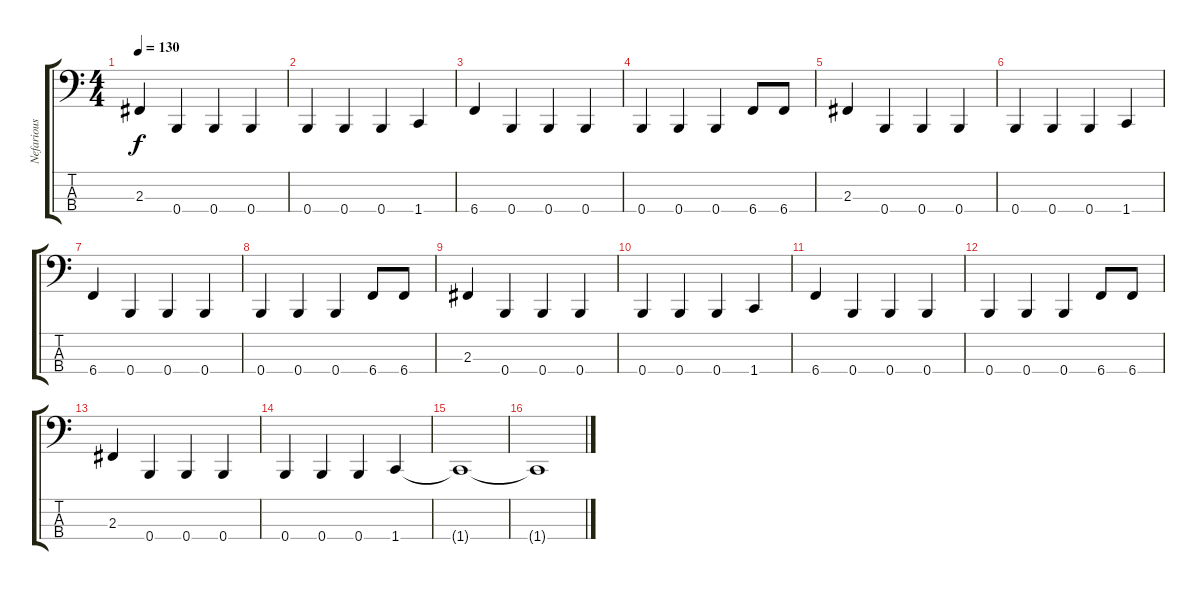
\track ("Nefarious" "Nefarious") {instrument electricbasspick}
\staff {score tabs}
\tuning (D2 A1 E1 B0) {hide}
\ts (4 4)
\tempo 130
\clef f4
\ks c
2.3.4{dy f} 0.4.4 0.4.4 0.4.4 |
0.4.4 0.4.4 0.4.4 1.4.4 |
6.4.4 0.4.4 0.4.4 0.4.4 |
0.4.4 0.4.4 0.4.4 6.4.8 6.4.8 |
2.3.4 0.4.4 0.4.4 0.4.4 |
0.4.4 0.4.4 0.4.4 1.4.4 |
6.4.4 0.4.4 0.4.4 0.4.4 |
0.4.4 0.4.4 0.4.4 6.4.8 6.4.8 |
2.3.4 0.4.4 0.4.4 0.4.4 |
0.4.4 0.4.4 0.4.4 1.4.4 |
6.4.4 0.4.4 0.4.4 0.4.4 |
0.4.4 0.4.4 0.4.4 6.4.8 6.4.8 |
2.3.4 0.4.4 0.4.4 0.4.4 |
0.4.4 0.4.4 0.4.4 1.4.4 |
1.4{t}.1 |
1.4{t}.1
